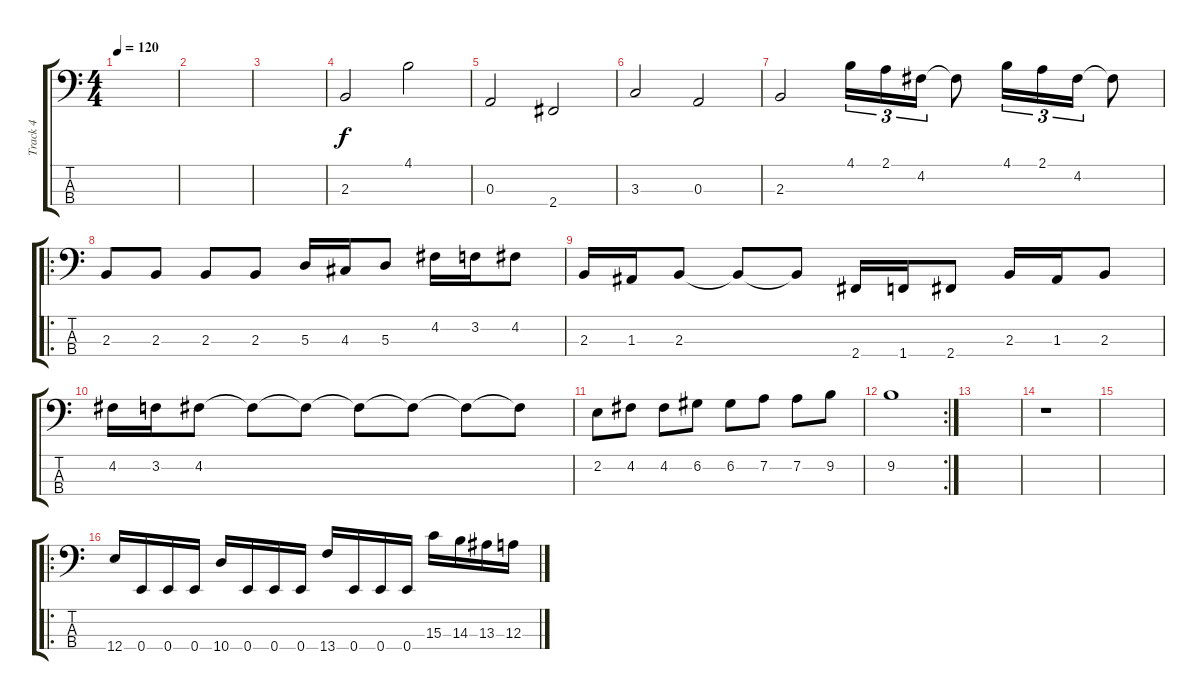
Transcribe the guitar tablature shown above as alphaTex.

\track ("Track 4" "Track 4") {instrument electricbasspick}
\staff {score tabs}
\tuning (G2 D2 A1 E1) {hide}
\ts (4 4)
\tempo 120
\clef f4
\ks c
|
|
|
2.3.2 4.1.2 |
0.3.2 2.4.2 |
3.3.2 0.3.2 |
2.3.2 4.1.16{tu (3 2)} 2.1.16{tu (3 2)} 4.2.16{tu (3 2)} 4.2{t}.8 4.1.16{tu (3 2)} 2.1.16{tu (3 2)} 4.2.16{tu (3 2)} 4.2{t}.8 |
\ro
2.3.8 2.3.8 2.3.8 2.3.8 5.3.16 4.3.16 5.3.8 4.2.16 3.2.16 4.2.8 |
2.3.16 1.3.16 2.3.8 2.3{t}.8 2.3{t}.8 2.4.16 1.4.16 2.4.8 2.3.16 1.3.16 2.3.8 |
4.2.16 3.2.16 4.2.8 4.2{t}.8 4.2{t}.8 4.2{t}.8 4.2{t}.8 4.2{t}.8 4.2{t}.8 |
2.2.8 4.2.8 4.2.8 6.2.8 6.2.8 7.2.8 7.2.8 9.2.8 |
\rc 2
9.2.1 |
|
r.1 |
|
\ro
12.4.16 0.4.16 0.4.16 0.4.16 10.4.16 0.4.16 0.4.16 0.4.16 13.4.16 0.4.16 0.4.16 0.4.16 15.3.16 14.3.16 13.3.16 12.3.16
